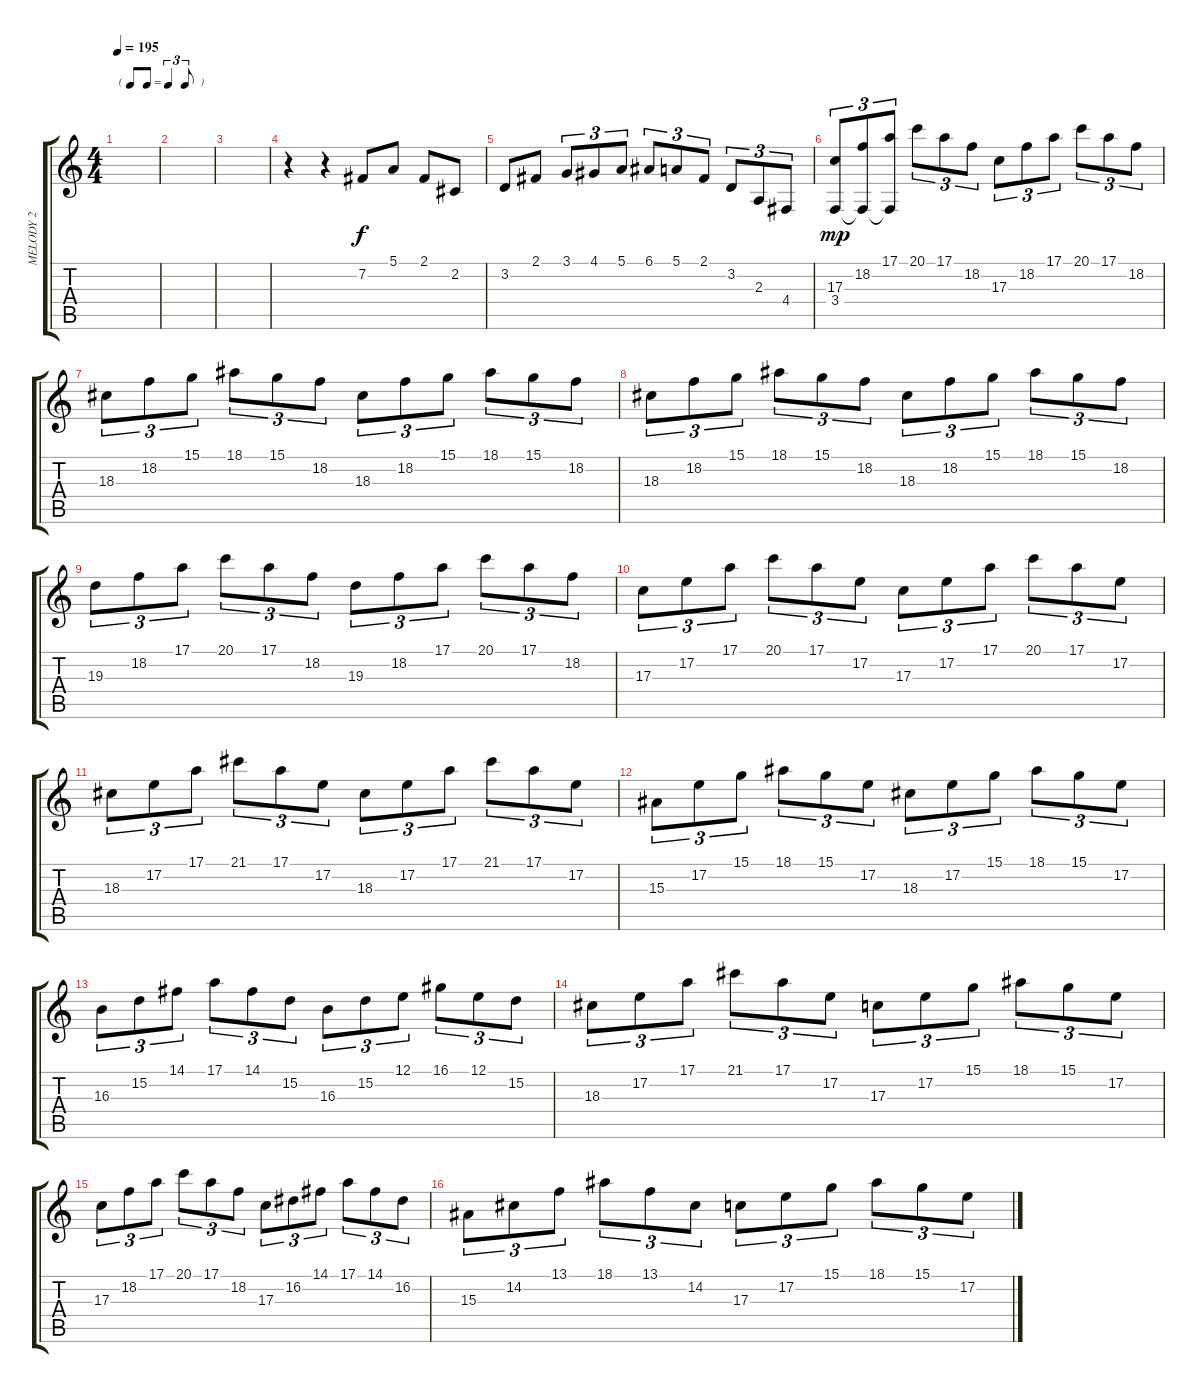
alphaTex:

\track ("MELODY 2" "MELODY 2") {instrument lead2sawtooth}
\staff {score tabs}
\tuning (E4 B3 G3 D3 A2 E2) {hide}
\ts (4 4)
\tf triplet8th
\tempo 195
\clef g2
\ks c
|
|
|
r.4 r.4 7.2.8 5.1.8 2.1.8 2.2.8 |
3.2.8 2.1.8 3.1.8{tu (3 2)} 4.1.8{tu (3 2)} 5.1.8{tu (3 2)} 6.1.8{tu (3 2)} 5.1.8{tu (3 2)} 2.1.8{tu (3 2)} 3.2.8{tu (3 2)} 2.3.8{tu (3 2)} 4.4.8{tu (3 2)} |
(17.3 3.4).8{tu (3 2) dy mp} (18.2 3.4{t}).8{tu (3 2)} (17.1 3.4{t}).8{tu (3 2)} 20.1.8{tu (3 2)} 17.1.8{tu (3 2)} 18.2.8{tu (3 2)} 17.3.8{tu (3 2)} 18.2.8{tu (3 2)} 17.1.8{tu (3 2)} 20.1.8{tu (3 2)} 17.1.8{tu (3 2)} 18.2.8{tu (3 2)} |
18.3.8{tu (3 2)} 18.2.8{tu (3 2)} 15.1.8{tu (3 2)} 18.1.8{tu (3 2)} 15.1.8{tu (3 2)} 18.2.8{tu (3 2)} 18.3.8{tu (3 2)} 18.2.8{tu (3 2)} 15.1.8{tu (3 2)} 18.1.8{tu (3 2)} 15.1.8{tu (3 2)} 18.2.8{tu (3 2)} |
18.3.8{tu (3 2)} 18.2.8{tu (3 2)} 15.1.8{tu (3 2)} 18.1.8{tu (3 2)} 15.1.8{tu (3 2)} 18.2.8{tu (3 2)} 18.3.8{tu (3 2)} 18.2.8{tu (3 2)} 15.1.8{tu (3 2)} 18.1.8{tu (3 2)} 15.1.8{tu (3 2)} 18.2.8{tu (3 2)} |
19.3.8{tu (3 2)} 18.2.8{tu (3 2)} 17.1.8{tu (3 2)} 20.1.8{tu (3 2)} 17.1.8{tu (3 2)} 18.2.8{tu (3 2)} 19.3.8{tu (3 2)} 18.2.8{tu (3 2)} 17.1.8{tu (3 2)} 20.1.8{tu (3 2)} 17.1.8{tu (3 2)} 18.2.8{tu (3 2)} |
17.3.8{tu (3 2)} 17.2.8{tu (3 2)} 17.1.8{tu (3 2)} 20.1.8{tu (3 2)} 17.1.8{tu (3 2)} 17.2.8{tu (3 2)} 17.3.8{tu (3 2)} 17.2.8{tu (3 2)} 17.1.8{tu (3 2)} 20.1.8{tu (3 2)} 17.1.8{tu (3 2)} 17.2.8{tu (3 2)} |
18.3.8{tu (3 2)} 17.2.8{tu (3 2)} 17.1.8{tu (3 2)} 21.1.8{tu (3 2)} 17.1.8{tu (3 2)} 17.2.8{tu (3 2)} 18.3.8{tu (3 2)} 17.2.8{tu (3 2)} 17.1.8{tu (3 2)} 21.1.8{tu (3 2)} 17.1.8{tu (3 2)} 17.2.8{tu (3 2)} |
15.3.8{tu (3 2)} 17.2.8{tu (3 2)} 15.1.8{tu (3 2)} 18.1.8{tu (3 2)} 15.1.8{tu (3 2)} 17.2.8{tu (3 2)} 18.3.8{tu (3 2)} 17.2.8{tu (3 2)} 15.1.8{tu (3 2)} 18.1.8{tu (3 2)} 15.1.8{tu (3 2)} 17.2.8{tu (3 2)} |
16.3.8{tu (3 2)} 15.2.8{tu (3 2)} 14.1.8{tu (3 2)} 17.1.8{tu (3 2)} 14.1.8{tu (3 2)} 15.2.8{tu (3 2)} 16.3.8{tu (3 2)} 15.2.8{tu (3 2)} 12.1.8{tu (3 2)} 16.1.8{tu (3 2)} 12.1.8{tu (3 2)} 15.2.8{tu (3 2)} |
18.3.8{tu (3 2)} 17.2.8{tu (3 2)} 17.1.8{tu (3 2)} 21.1.8{tu (3 2)} 17.1.8{tu (3 2)} 17.2.8{tu (3 2)} 17.3.8{tu (3 2)} 17.2.8{tu (3 2)} 15.1.8{tu (3 2)} 18.1.8{tu (3 2)} 15.1.8{tu (3 2)} 17.2.8{tu (3 2)} |
17.3.8{tu (3 2)} 18.2.8{tu (3 2)} 17.1.8{tu (3 2)} 20.1.8{tu (3 2)} 17.1.8{tu (3 2)} 18.2.8{tu (3 2)} 17.3.8{tu (3 2)} 16.2.8{tu (3 2)} 14.1.8{tu (3 2)} 17.1.8{tu (3 2)} 14.1.8{tu (3 2)} 16.2.8{tu (3 2)} |
15.3.8{tu (3 2)} 14.2.8{tu (3 2)} 13.1.8{tu (3 2)} 18.1.8{tu (3 2)} 13.1.8{tu (3 2)} 14.2.8{tu (3 2)} 17.3.8{tu (3 2)} 17.2.8{tu (3 2)} 15.1.8{tu (3 2)} 18.1.8{tu (3 2)} 15.1.8{tu (3 2)} 17.2.8{tu (3 2)}
